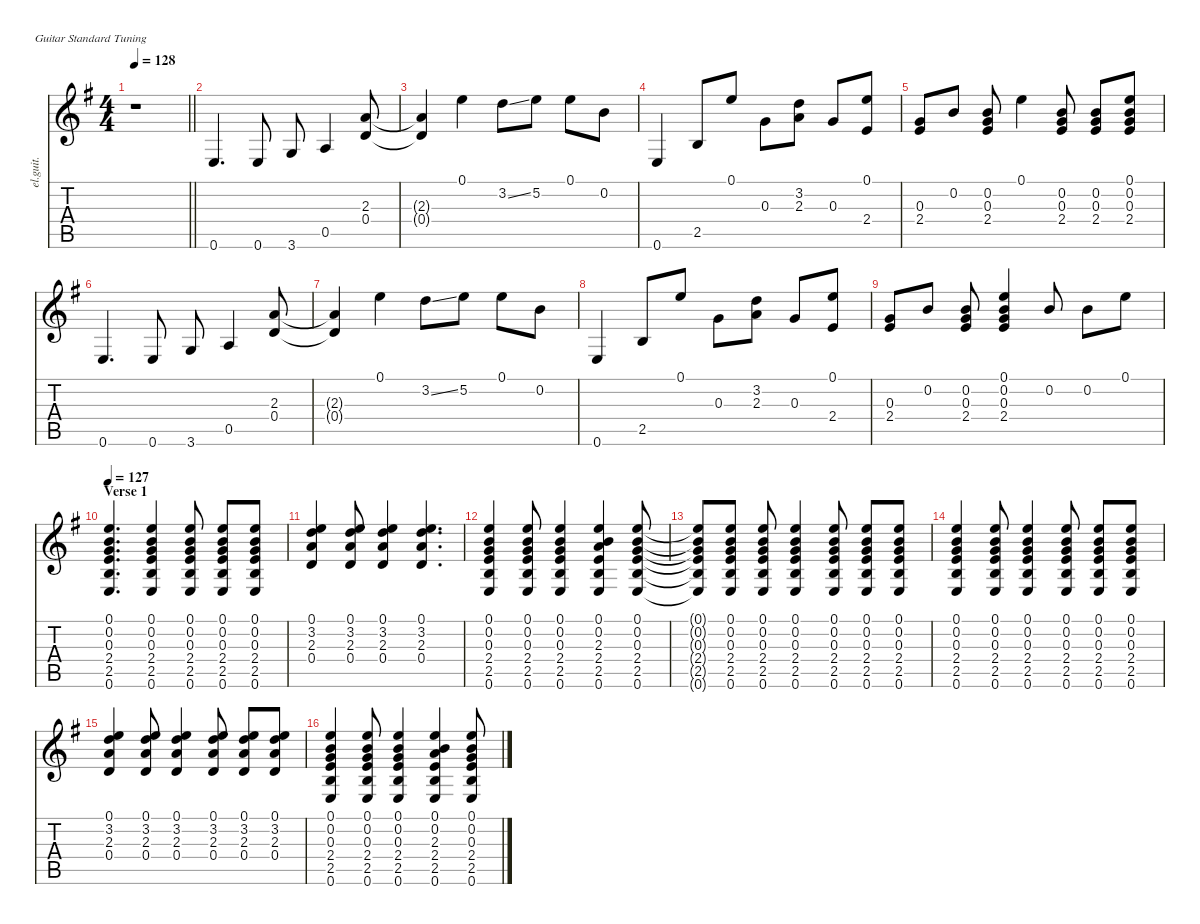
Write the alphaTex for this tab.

\defaultSystemsLayout 4
\hideDynamics
\bracketExtendMode nobrackets
\otherSystemsTrackNameOrientation horizontal
\track ("Gtrs 1,2,3 comb." "el.guit.") {defaultSystemsLayout 8 mute instrument electricguitarclean}
\staff {score tabs}
\tuning (E4 B3 G3 D3 A2 E2)
\ts (4 4)
\tempo 128
\clef g2
\barLineRight lightlight
\ks eminor
r.1{dy mf instrument electricguitarclean beam Down} |
0.6{acc forcenatural}.4{d beam Up} 0.6{acc forcenatural}.8{dy f beam Up} 3.6{acc forcenatural}.8{beam Up} 0.5{acc forcenatural}.4{dy mf beam Up} (2.3{acc forcenatural} 0.4{acc forcenatural}).8{dy fff beam Up} |
(0.4{t acc forcenatural} 2.3{t acc forcenatural}).4{dy f beam Up} 0.1{acc forcenatural}.4{dy ff beam Down} 3.2{ss acc forcenatural}.8{dy mf beam Down} 5.2{acc forcenatural}.8{beam Down} 0.1{acc forcenatural}.8{dy f beam Down} 0.2{acc forcenatural}.8{dy mp beam Down} |
0.6{acc forcenatural}.4{dy fff beam Up} 2.5{acc forcenatural}.8{dy mf beam Up} 0.1{acc forcenatural}.8{beam Up} 0.3{acc forcenatural}.8{dy ff beam Down} (2.3{acc forcenatural} 3.2{acc forcenatural}).8{dy f beam Down} 0.3{acc forcenatural}.8{dy mf beam Up} (2.4{acc forcenatural} 0.1{acc forcenatural}).8{beam Up} |
(0.3{acc forcenatural} 2.4{acc forcenatural}).8{beam Up} 0.2{acc forcenatural}.8{beam Up} (0.2{acc forcenatural} 0.3{acc forcenatural} 2.4{acc forcenatural}).8{dy ff beam Up} 0.1{acc forcenatural}.4{beam Down} (0.2{acc forcenatural} 0.3{acc forcenatural} 2.4{acc forcenatural}).8{dy f beam Up} (0.2{acc forcenatural} 0.3{acc forcenatural} 2.4{acc forcenatural}).8{dy mf beam Up} (0.2{acc forcenatural} 0.3{acc forcenatural} 2.4{acc forcenatural} 0.1{acc forcenatural}).8{beam Up} |
0.6{acc forcenatural}.4{d dy fff beam Up} 0.6{acc forcenatural}.8{dy mf beam Up} 3.6{acc forcenatural}.8{beam Up} 0.5{acc forcenatural}.4{dy mp beam Up} (2.3{acc forcenatural} 0.4{acc forcenatural}).8{dy ff beam Up} |
(0.4{t acc forcenatural} 2.3{t acc forcenatural}).4{dy f beam Up} 0.1{acc forcenatural}.4{dy ff beam Down} 3.2{ss acc forcenatural}.8{dy mf beam Down} 5.2{acc forcenatural}.8{beam Down} 0.1{acc forcenatural}.8{dy f beam Down} 0.2{acc forcenatural}.8{dy mp beam Down} |
0.6{acc forcenatural}.4{dy mf beam Up} 2.5{acc forcenatural}.8{dy mp beam Up} 0.1{acc forcenatural}.8{beam Up} 0.3{acc forcenatural}.8{dy ff beam Down} (2.3{acc forcenatural} 3.2{acc forcenatural}).8{dy f beam Down} 0.3{acc forcenatural}.8{dy mf beam Up} (2.4{acc forcenatural} 0.1{acc forcenatural}).8{beam Up} |
(0.3{acc forcenatural} 2.4{acc forcenatural}).8{beam Up} 0.2{acc forcenatural}.8{beam Up} (0.2{acc forcenatural} 0.3{acc forcenatural} 2.4{acc forcenatural}).8{beam Up} (0.2{acc forcenatural} 0.3{acc forcenatural} 2.4{acc forcenatural} 0.1{acc forcenatural}).4{dy f beam Up} 0.2{acc forcenatural}.8{beam Up} 0.2{acc forcenatural}.8{beam Down} 0.1{acc forcenatural}.8{beam Down} |
\section ("" "Verse 1")
\tempo 127
(0.1{acc forcenatural} 0.2{acc forcenatural} 0.3{acc forcenatural} 2.4{acc forcenatural} 2.5{acc forcenatural} 0.6{acc forcenatural}).4{d instrument acousticguitarsteel beam Up} (0.1{acc forcenatural} 0.2{acc forcenatural} 0.3{acc forcenatural} 2.4{acc forcenatural} 2.5{acc forcenatural} 0.6{acc forcenatural}).4{beam Up} (0.1{acc forcenatural} 0.2{acc forcenatural} 0.3{acc forcenatural} 2.4{acc forcenatural} 2.5{acc forcenatural} 0.6{acc forcenatural}).8{beam Up} (0.1{acc forcenatural} 0.2{acc forcenatural} 0.3{acc forcenatural} 2.4{acc forcenatural} 2.5{acc forcenatural} 0.6{acc forcenatural}).8{beam Up} (0.1{acc forcenatural} 0.2{acc forcenatural} 0.3{acc forcenatural} 2.4{acc forcenatural} 2.5{acc forcenatural} 0.6{acc forcenatural}).8{beam Up} |
(0.1{acc forcenatural} 3.2{acc forcenatural} 2.3{acc forcenatural} 0.4{acc forcenatural}).4{beam Up} (0.1{acc forcenatural} 3.2{acc forcenatural} 2.3{acc forcenatural} 0.4{acc forcenatural}).8{beam Up} (0.1{acc forcenatural} 3.2{acc forcenatural} 2.3{acc forcenatural} 0.4{acc forcenatural}).4{beam Up} (0.1{acc forcenatural} 3.2{acc forcenatural} 2.3{acc forcenatural} 0.4{acc forcenatural}).4{d beam Up} |
(0.1{acc forcenatural} 0.2{acc forcenatural} 0.3{acc forcenatural} 2.4{acc forcenatural} 2.5{acc forcenatural} 0.6{acc forcenatural}).4{beam Up} (0.1{acc forcenatural} 0.2{acc forcenatural} 0.3{acc forcenatural} 2.4{acc forcenatural} 2.5{acc forcenatural} 0.6{acc forcenatural}).8{beam Up} (0.1{acc forcenatural} 0.2{acc forcenatural} 0.3{acc forcenatural} 2.4{acc forcenatural} 2.5{acc forcenatural} 0.6{acc forcenatural}).4{beam Up} (0.1{acc forcenatural} 0.2{acc forcenatural} 2.3{acc forcenatural} 2.4{acc forcenatural} 2.5{acc forcenatural} 0.6{acc forcenatural}).4{beam Up} (0.1{acc forcenatural} 0.2{acc forcenatural} 0.3{acc forcenatural} 2.4{acc forcenatural} 2.5{acc forcenatural} 0.6{acc forcenatural}).8{beam Up} |
(0.1{t acc forcenatural} 0.2{t acc forcenatural} 0.3{t acc forcenatural} 2.4{t acc forcenatural} 2.5{t acc forcenatural} 0.6{t acc forcenatural}).8{beam Up} (0.1{acc forcenatural} 0.2{acc forcenatural} 0.3{acc forcenatural} 2.4{acc forcenatural} 2.5{acc forcenatural} 0.6{acc forcenatural}).8{beam Up} (0.1{acc forcenatural} 0.2{acc forcenatural} 0.3{acc forcenatural} 2.4{acc forcenatural} 2.5{acc forcenatural} 0.6{acc forcenatural}).8{beam Up} (0.1{acc forcenatural} 0.2{acc forcenatural} 0.3{acc forcenatural} 2.4{acc forcenatural} 2.5{acc forcenatural} 0.6{acc forcenatural}).4{beam Up} (0.1{acc forcenatural} 0.2{acc forcenatural} 0.3{acc forcenatural} 2.4{acc forcenatural} 2.5{acc forcenatural} 0.6{acc forcenatural}).8{beam Up} (0.1{acc forcenatural} 0.2{acc forcenatural} 0.3{acc forcenatural} 2.4{acc forcenatural} 2.5{acc forcenatural} 0.6{acc forcenatural}).8{beam Up} (0.1{acc forcenatural} 0.2{acc forcenatural} 0.3{acc forcenatural} 2.4{acc forcenatural} 2.5{acc forcenatural} 0.6{acc forcenatural}).8{beam Up} |
(0.1{acc forcenatural} 0.2{acc forcenatural} 0.3{acc forcenatural} 2.4{acc forcenatural} 2.5{acc forcenatural} 0.6{acc forcenatural}).4{beam Up} (0.1{acc forcenatural} 0.2{acc forcenatural} 0.3{acc forcenatural} 2.4{acc forcenatural} 2.5{acc forcenatural} 0.6{acc forcenatural}).8{beam Up} (0.1{acc forcenatural} 0.2{acc forcenatural} 0.3{acc forcenatural} 2.4{acc forcenatural} 2.5{acc forcenatural} 0.6{acc forcenatural}).4{beam Up} (0.1{acc forcenatural} 0.2{acc forcenatural} 0.3{acc forcenatural} 2.4{acc forcenatural} 2.5{acc forcenatural} 0.6{acc forcenatural}).8{beam Up} (0.1{acc forcenatural} 0.2{acc forcenatural} 0.3{acc forcenatural} 2.4{acc forcenatural} 2.5{acc forcenatural} 0.6{acc forcenatural}).8{beam Up} (0.1{acc forcenatural} 0.2{acc forcenatural} 0.3{acc forcenatural} 2.4{acc forcenatural} 2.5{acc forcenatural} 0.6{acc forcenatural}).8{beam Up} |
(0.1{acc forcenatural} 3.2{acc forcenatural} 2.3{acc forcenatural} 0.4{acc forcenatural}).4{beam Up} (0.1{acc forcenatural} 3.2{acc forcenatural} 2.3{acc forcenatural} 0.4{acc forcenatural}).8{beam Up} (0.1{acc forcenatural} 3.2{acc forcenatural} 2.3{acc forcenatural} 0.4{acc forcenatural}).4{beam Up} (0.1{acc forcenatural} 3.2{acc forcenatural} 2.3{acc forcenatural} 0.4{acc forcenatural}).8{beam Up} (0.1{acc forcenatural} 3.2{acc forcenatural} 2.3{acc forcenatural} 0.4{acc forcenatural}).8{beam Up} (0.1{acc forcenatural} 3.2{acc forcenatural} 2.3{acc forcenatural} 0.4{acc forcenatural}).8{beam Up} |
(0.1{acc forcenatural} 0.2{acc forcenatural} 0.3{acc forcenatural} 2.4{acc forcenatural} 2.5{acc forcenatural} 0.6{acc forcenatural}).4{beam Up} (0.1{acc forcenatural} 0.2{acc forcenatural} 0.3{acc forcenatural} 2.4{acc forcenatural} 2.5{acc forcenatural} 0.6{acc forcenatural}).8{beam Up} (0.1{acc forcenatural} 0.2{acc forcenatural} 0.3{acc forcenatural} 2.4{acc forcenatural} 2.5{acc forcenatural} 0.6{acc forcenatural}).4{beam Up} (0.1{acc forcenatural} 0.2{acc forcenatural} 2.3{acc forcenatural} 2.4{acc forcenatural} 2.5{acc forcenatural} 0.6{acc forcenatural}).4{beam Up} (0.1{acc forcenatural} 0.2{acc forcenatural} 0.3{acc forcenatural} 2.4{acc forcenatural} 2.5{acc forcenatural} 0.6{acc forcenatural}).8{beam Up}
